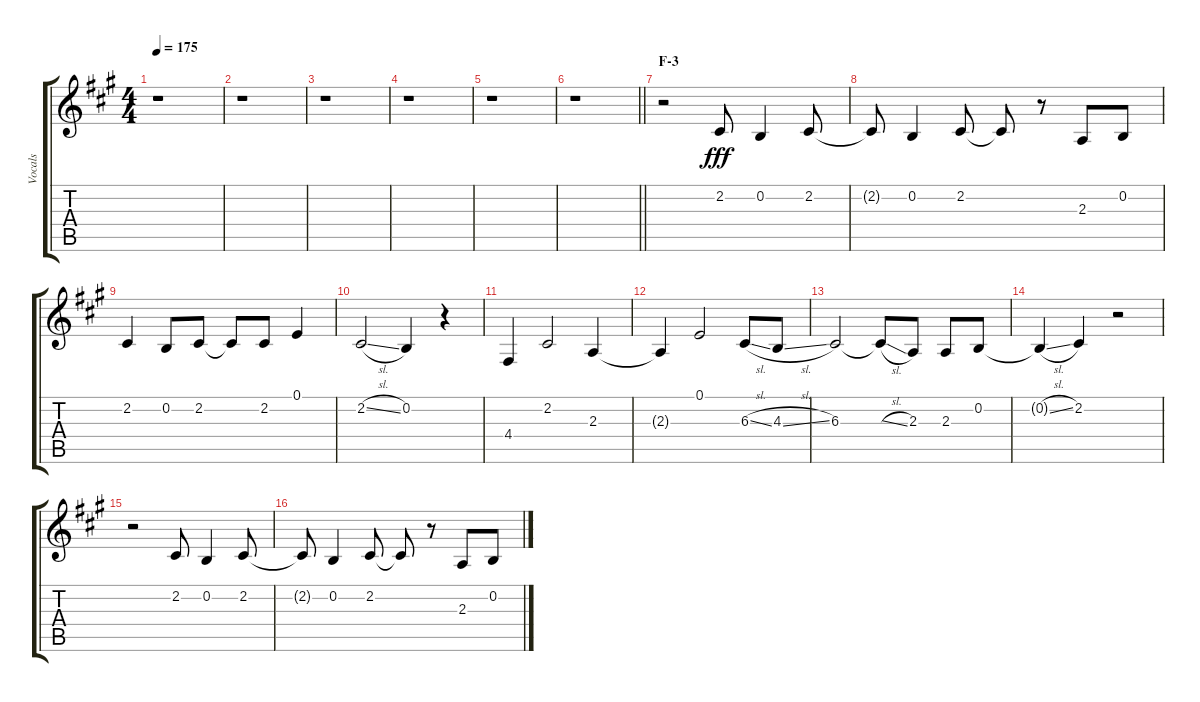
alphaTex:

\track ("Vocals" "Vocals") {instrument voiceoohs}
\staff {score tabs}
\tuning (E4 B3 G3 D3 A2 E2) {hide}
\ts (4 4)
\tempo 175
\clef g2
\ks a
r.1{dy fff} |
r.1 |
r.1 |
r.1 |
r.1 |
\barLineRight lightlight
r.1 |
\section ("" "F-3")
r.2 2.2.8 0.2.4 2.2.8 |
2.2{t}.8 0.2.4 2.2.8 2.2{t}.8 r.8 2.3.8 0.2.8 |
2.2.4 0.2.8 2.2.8 2.2{t}.8 2.2.8 0.1.4 |
2.2{sl}.2 0.2.4 r.4 |
4.4.4 2.2.2 2.3.4 |
2.3{t}.4 0.1.2 6.3{sl}.8 4.3{sl}.8 |
6.3.2 6.3{sl t}.8 2.3.8 2.3.8 0.2.8 |
0.2{sl t}.4 2.2.4 r.2 |
r.2 2.2.8 0.2.4 2.2.8 |
2.2{t}.8 0.2.4 2.2.8 2.2{t}.8 r.8 2.3.8 0.2.8
